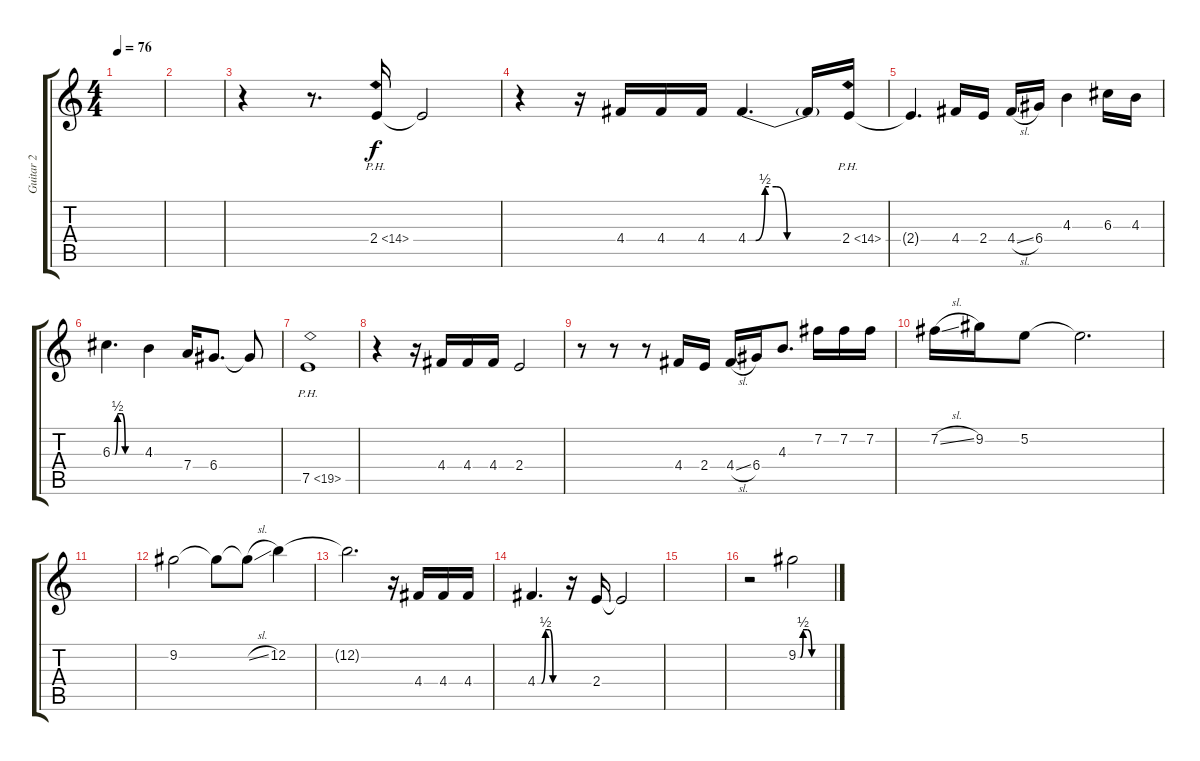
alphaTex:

\track ("Guitar 2" "Guitar 2") {mute instrument distortionguitar}
\staff {score tabs}
\tuning (E4 B3 G3 D3 A2 E2) {hide}
\ts (4 4)
\tempo 76
\clef g2
\ks c
|
|
r.4 r.8{d} 2.4{ph 12}.16 2.4{t}.2 |
r.4 r.16 4.4.16 4.4.16 4.4.16 4.4{be (custom 0 0 5 0 11 2 18 2 25 0 60 0)}.4{d} 4.4{t}.16 2.4{ph 12}.16 |
2.4{t}.4{d} 4.4.16 2.4.16 4.4{sl}.16 6.4.16 4.3.4 6.3.16 4.3.16 |
6.3{be (custom 0 0 5 0 11 2 20 2 27 0 60 0)}.4{d} 4.3.4 7.4.16 6.4.8{d} 6.4{t}.8 |
7.5{ph 12}.1 |
r.4 r.16 4.4.16 4.4.16 4.4.16 2.4.2 |
r.8 r.8 r.8 4.4.16 2.4.16 4.4{sl}.16 6.4.16 4.3.8{d} 7.2.16 7.2.16 7.2.16 |
7.2{sl}.16 9.2.16 5.2.8 5.2{t}.2{d} |
|
9.2.2 9.2{t}.8 9.2{sl t}.8 12.2.4 |
12.2{t}.2{d} r.16 4.4.16 4.4.16 4.4.16 |
4.4{be (custom 0 0 10 0 20 2 30 2 38 0 60 0)}.4{d} r.16 2.4.16 2.4{t}.2 |
|
r.2 9.2{be (custom 0 0 4 0 9 2 17 2 25 0 37 0 60 0)}.2
